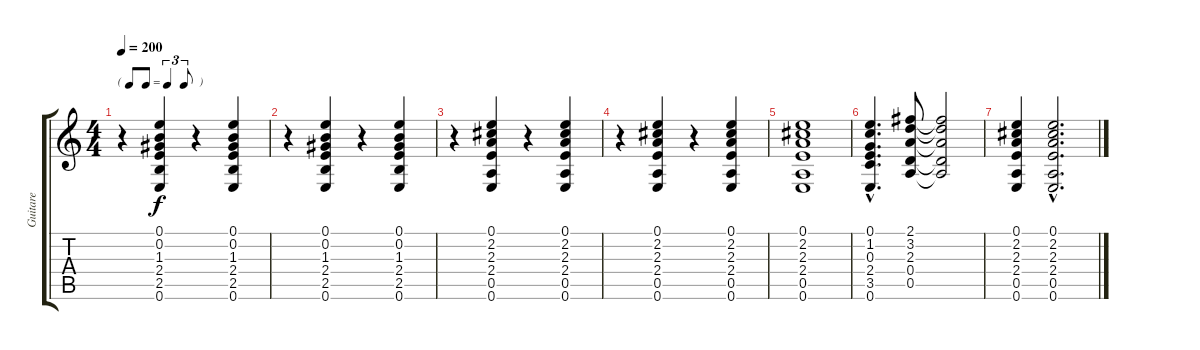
\track ("Guitare" "Guitare") {instrument acousticguitarnylon}
\staff {score tabs}
\tuning (E4 B3 G3 D3 A2 E2) {hide}
\ts (4 4)
\tf triplet8th
\tempo 200
\clef g2
\ks c
r.4{dy f} (0.1 0.2 1.3 2.4 2.5 0.6).4 r.4 (0.1 0.2 1.3 2.4 2.5 0.6).4 |
r.4 (0.1 0.2 1.3 2.4 2.5 0.6).4 r.4 (0.1 0.2 1.3 2.4 2.5 0.6).4 |
r.4 (0.1 2.2 2.3 2.4 0.5 0.6).4 r.4 (0.1 2.2 2.3 2.4 0.5 0.6).4 |
r.4 (0.1 2.2 2.3 2.4 0.5 0.6).4 r.4 (0.1 2.2 2.3 2.4 0.5 0.6).4 |
(0.1 2.2 2.3 2.4 0.5 0.6).1 |
(0.1{hac} 1.2{hac} 0.3{hac} 2.4{hac} 3.5{hac} 0.6{hac}).4{d} (2.1 3.2 2.3 0.4 0.5).8 (2.1{t} 3.2{t} 2.3{t} 0.4{t} 0.5{t}).2 |
(0.1 2.2 2.3 2.4 0.5 0.6).4 (0.1{hac} 2.2{hac} 2.3{hac} 2.4{hac} 0.5{hac} 0.6{hac}).2{d}
